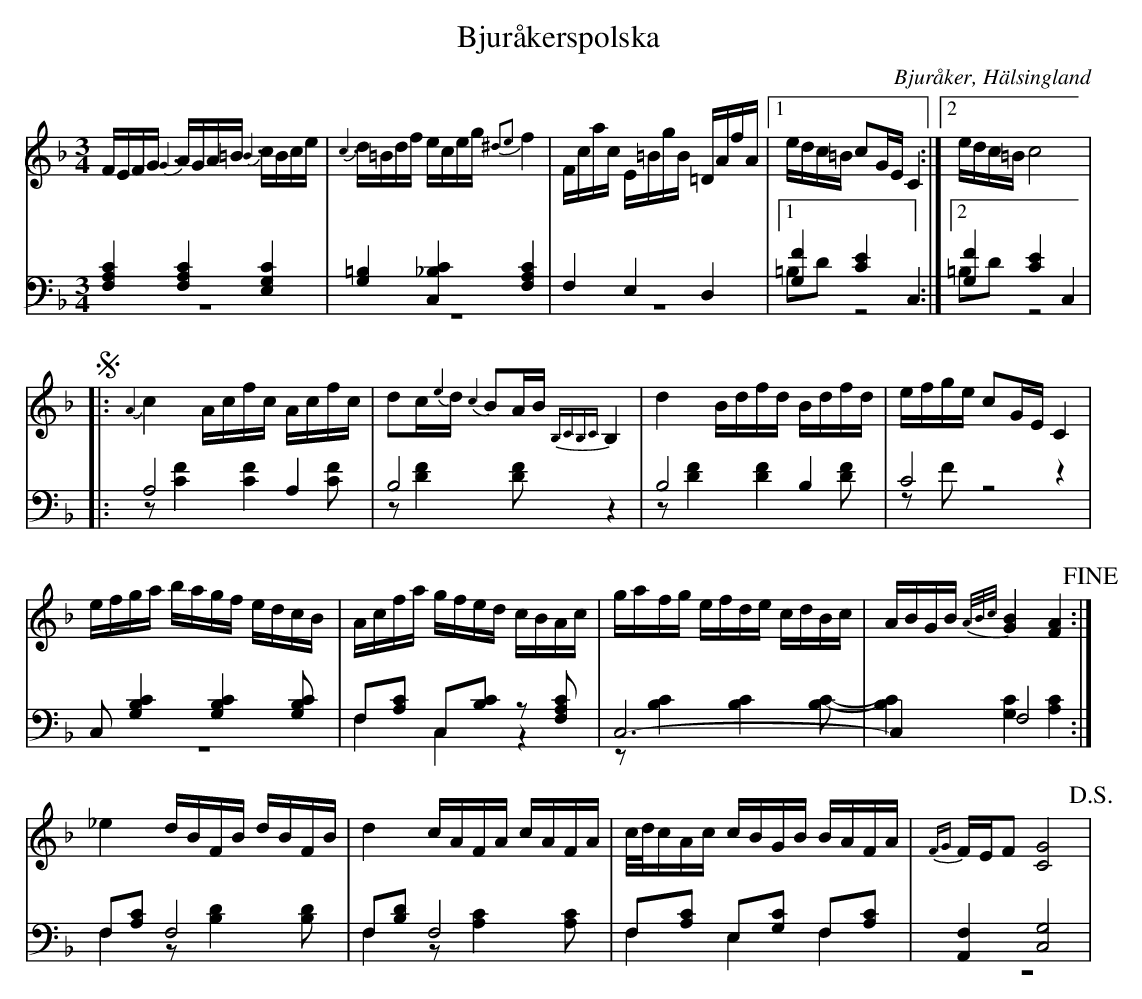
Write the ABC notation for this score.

X:1
T: Bjuråkerspolska
O: Bjuråker, Hälsingland
M: 3/4
L: 1/16
K: F
V:1
V:2
V:3 merge
V:1
FEFG {G3}AGA=B {B3}cBce|{c3}d=Bdf eceg {^d2e2}f4|Fcac E=BgB =DAfA|1 edc=B c2GE C4:|2 edc=B c8 |
!segno! |:{A2}c4 Acfc Acfc|d2c{e2}d {c2}B2AB {B,CB,C}B,4|d4 Bdfd Bdfd|efge c2GE C4|
efga bagf edcB|Acfa gfed cBAc|gafg efde cdBc|ABGB {A/B/c/}[G4B4] [F4A4] !fine!:|
_e4 dBFB dBFB|d4 cAFA cAFA|c/d/cAc cBGB BAFA|{FG}FEF2 [C8G8] !D.S.!|
V:2 clef=bass
[F,4A,4C4] [F,4A,4C4] [E,4G,4C4]|[G,4=B,4] [C,4_B,4C4] [F,4A,4C4]|F,4 E,4 D,4|1 [G,4F4] [C4E4] C,4:|2 [G,4F4] [C4E4] C,4 |
|:A,8 A,4|B,8 z4|B,8  B,4|C8 z4|
C,2 [G,4B,4C4] [G,4B,4C4] [G,2B,2C2]|F,2[A,2C2] C,2[B,2C2] z2 [F,2A,2C2]|C,12-|C,4 F,8:|
F,2[A,2C2] F,8|F,2[B,2D2] F,8|F,2[A,2C2] E,2[G,2C2] F,2[A,2C2]|[A,,4F,4] [C,8G,8] |
V:3 clef=bass
z12|z12|z12|1 =B,2D2 z8:|2 =B,2D2 z8|
|:z2 [C4F4] [C4F4] [C2F2]|z2 [D4F4] [D2F2] z4|z2 [D4F4] [D4F4] [D2F2]|z2 F2 z8|
z12|F,4 C,4 z4|z2 [B,4C4] [B,4C4] [B,2C2]-|[B,4C4] [G,4C4] [A,4C4]:|
F,4 z2 [B,4D4] [B,2D2]|F,4 z2 [A,4C4] [A,2C2]|F,4 E,4 F,4|z12|
